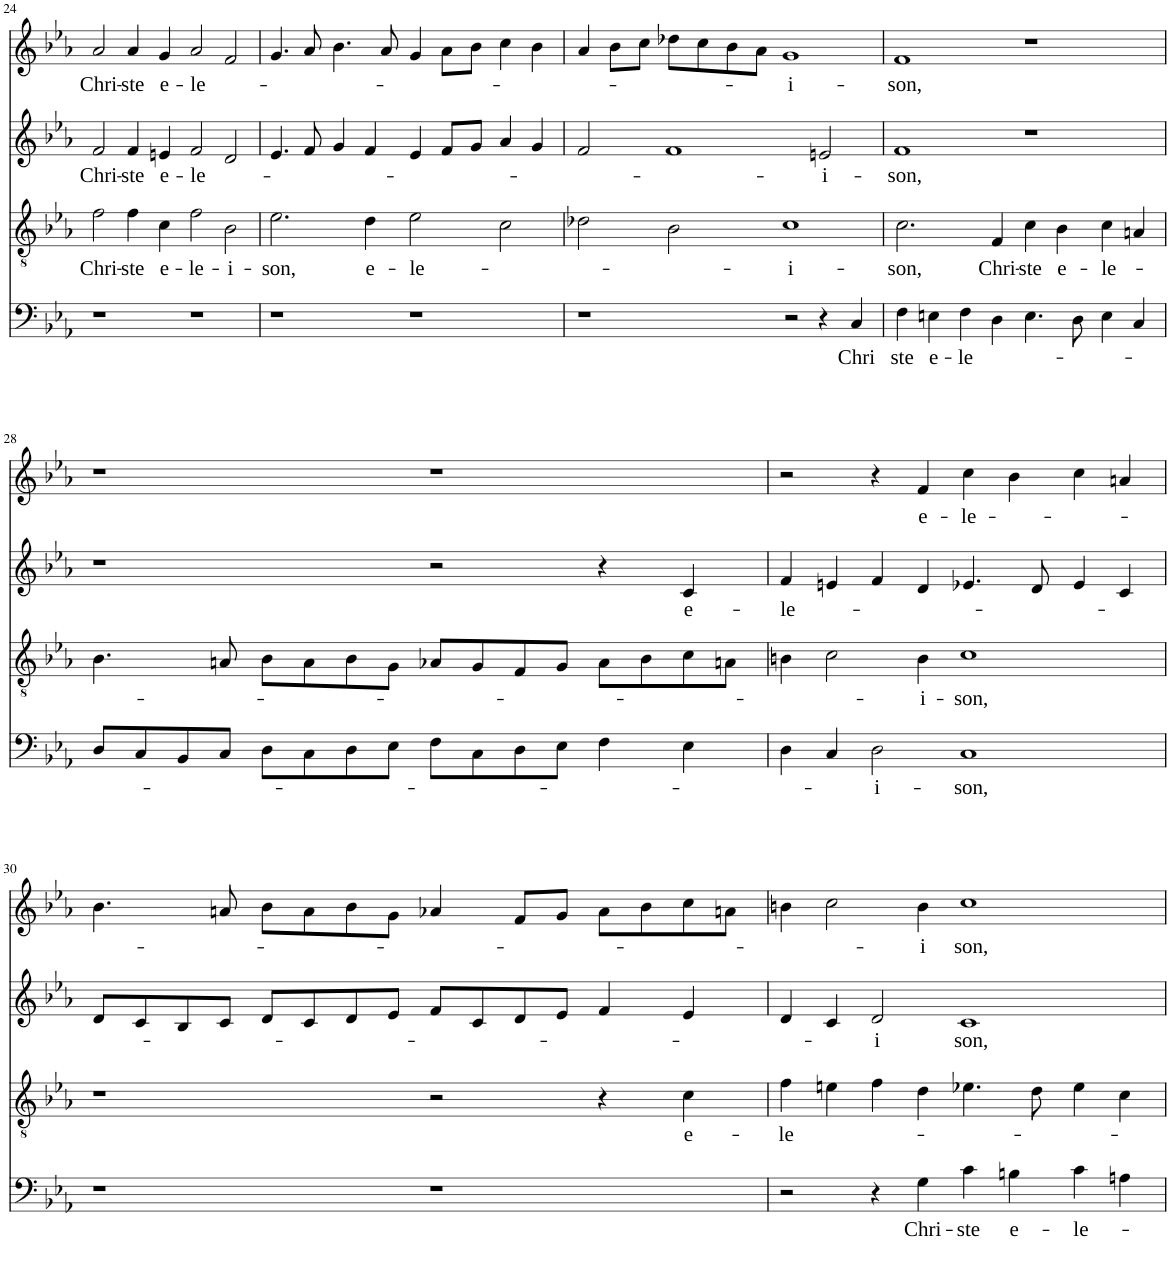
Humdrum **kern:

**kern	**text	**kern	**text	**kern	**text	**kern	**text
*part4	*part4	*part3	*part3	*part2	*part2	*part1	*part1
*staff4	*staff4	*staff3	*staff3	*staff2	*staff2	*staff1	*staff1
*I"B	*	*I"T	*	*I"A	*	*I"S	*
!!LO:PB:g=z
*clefF4	*	*clefGv2	*	*clefG2	*	*clefG2	*
*k[b-e-a-]	*	*k[b-e-a-]	*	*k[b-e-a-]	*	*k[b-e-a-]	*
*M4/2	*	*M4/2	*	*M4/2	*	*M4/2	*
=24	=24	=24	=24	=24	=24	=24	=24
!	!	!	!LO:LY:b	!	!LO:LY:b	!	!LO:LY:b
1r	.	2f\	Chri-	2f/	Chri-	2a-/	Chri-
!	!	!	!LO:LY:b	!	!LO:LY:b	!	!LO:LY:b
.	.	4f\	ste	4f/	-ste	4a-/	-ste
!	!	!	!LO:LY:b	!	!LO:LY:b	!	!LO:LY:b
.	.	4c\	e-	4en/	e-	4g/	e-
!	!	!	!LO:LY:b	!	!LO:LY:b	!	!LO:LY:b
1r	.	2f\	le-	2f/	le-	2a-/	le-
!	!	!	!LO:LY:b	!	!	!	!
.	.	2B-\	-i-	2d/	.	2f/	.
=25	=25	=25	=25	=25	=25	=25	=25
!	!	!	!LO:LY:b	!	!	!	!
1r	.	2.e-\	son,	4.e-/	.	4.g/	.
.	.	.	.	8f/	.	8a-/	.
.	.	.	.	4g/	.	4.b-\	.
!	!	!	!LO:LY:b	!	!	!	!
.	.	4d\	e-	4f/	.	.	.
.	.	.	.	.	.	8a-/	.
!	!	!	!LO:LY:b	!	!	!	!
1r	.	2e-\	le-	4e-/	.	4g/	.
.	.	.	.	8f/L	.	8a-\L	.
.	.	.	.	8g/J	.	8b-\J	.
.	.	2c\	.	4a-/	.	4cc\	.
.	.	.	.	4g/	.	4b-\	.
=26	=26	=26	=26	=26	=26	=26	=26
1r	.	2d-X\	.	2f/	.	4a-/	.
.	.	.	.	.	.	8b-\L	.
.	.	.	.	.	.	8cc\J	.
.	.	2B-\	.	1f	.	8dd-X\L	.
.	.	.	.	.	.	8cc\	.
.	.	.	.	.	.	8b-\	.
.	.	.	.	.	.	8a-\J	.
!	!	!	!LO:LY:b	!	!	!	!LO:LY:b
2r	.	1c	-i-	.	.	1g	-i-
!	!	!	!	!	!LO:LY:b	!	!
4r	.	.	.	2en/	-i-	.	.
!	!LO:LY:b	!	!	!	!	!	!
4C/	Chri	.	.	.	.	.	.
=27	=27	=27	=27	=27	=27	=27	=27
!	!LO:LY:b	!	!LO:LY:b	!	!LO:LY:b	!	!LO:LY:b
4F\	-ste	2.c\	son,	1f	son,	1f	son,
!	!LO:LY:b	!	!	!	!	!	!
4En\	e-	.	.	.	.	.	.
!	!LO:LY:b	!	!	!	!	!	!
4F\	le	.	.	.	.	.	.
!	!	!	!LO:LY:b	!	!	!	!
4D\	.	4F/	Chri-	.	.	.	.
!	!	!	!LO:LY:b	!	!	!	!
4.E\	.	4c\	ste	1r	.	1r	.
!	!	!	!LO:LY:b	!	!	!	!
.	.	4B-\	e-	.	.	.	.
8D\	.	.	.	.	.	.	.
!	!	!	!LO:LY:b	!	!	!	!
4E\	.	4c\	le-	.	.	.	.
4C/	.	4An/	.	.	.	.	.
!!LO:LB:g=z
=28	=28	=28	=28	=28	=28	=28	=28
8D/L	.	4.B-\	.	1r	.	1r	.
8C/	.	.	.	.	.	.	.
8BB-/	.	.	.	.	.	.	.
8C/J	.	8An/	.	.	.	.	.
8D\L	.	8B-\L	.	.	.	.	.
8C\	.	8A\	.	.	.	.	.
8D\	.	8B-\	.	.	.	.	.
8E-\J	.	8G\J	.	.	.	.	.
8F\L	.	8A-X/L	.	2r	.	1r	.
8C\	.	8G/	.	.	.	.	.
8D\	.	8F/	.	.	.	.	.
8E-\J	.	8G/J	.	.	.	.	.
4F\	.	8A-\L	.	4r	.	.	.
.	.	8B-\	.	.	.	.	.
!	!	!	!	!	!LO:LY:b	!	!
4E-\	.	8c\	.	4c/	e-	.	.
.	.	8An\J	.	.	.	.	.
=29	=29	=29	=29	=29	=29	=29	=29
!	!	!	!	!	!LO:LY:b	!	!
4D\	.	4Bn\	.	4f/	le-	2r	.
4C/	.	2c\	.	4en/	.	.	.
!	!LO:LY:b	!	!	!	!	!	!
2D\	-i-	.	.	4f/	.	4r	.
!	!	!	!LO:LY:b	!	!	!	!LO:LY:b
.	.	4B\	-i-	4d/	.	4f/	e-
!	!LO:LY:b	!	!LO:LY:b	!	!	!	!LO:LY:b
1C	son,	1c	son,	4.e-X/	.	4cc\	le-
.	.	.	.	.	.	4b-\	.
.	.	.	.	8d/	.	.	.
.	.	.	.	4e-/	.	4cc\	.
.	.	.	.	4c/	.	4an/	.
!!LO:LB:g=z
=30	=30	=30	=30	=30	=30	=30	=30
1r	.	1r	.	8d/L	.	4.b-\	.
.	.	.	.	8c/	.	.	.
.	.	.	.	8B-/	.	.	.
.	.	.	.	8c/J	.	8an/	.
.	.	.	.	8d/L	.	8b-\L	.
.	.	.	.	8c/	.	8a\	.
.	.	.	.	8d/	.	8b-\	.
.	.	.	.	8e-/J	.	8g\J	.
1r	.	2r	.	8f/L	.	4a-X/	.
.	.	.	.	8c/	.	.	.
.	.	.	.	8d/	.	8f/L	.
.	.	.	.	8e-/J	.	8g/J	.
.	.	4r	.	4f/	.	8a-\L	.
.	.	.	.	.	.	8b-\	.
!	!	!	!LO:LY:b	!	!	!	!
.	.	4c\	e-	4e-/	.	8cc\	.
.	.	.	.	.	.	8an\J	.
=31	=31	=31	=31	=31	=31	=31	=31
!	!	!	!LO:LY:b	!	!	!	!
2r	.	4f\	le	4d/	.	4bn\	.
.	.	4en\	.	4c/	.	2cc\	.
!	!	!	!	!	!LO:LY:b	!	!
4r	.	4f\	.	2d/	-i	.	.
!	!LO:LY:b	!	!	!	!	!	!LO:LY:b
4G\	Chri-	4d\	.	.	.	4b\	-i
!	!LO:LY:b	!	!	!	!LO:LY:b	!	!LO:LY:b
4c\	-ste	4.e-X\	.	1c	son,	1cc	son,
!	!LO:LY:b	!	!	!	!	!	!
4Bn\	e-	.	.	.	.	.	.
.	.	8d\	.	.	.	.	.
!	!LO:LY:b	!	!	!	!	!	!
4c\	le-	4e-\	.	.	.	.	.
4An\	.	4c\	.	.	.	.	.
=	=	=	=	=	=	=	=
*-	*-	*-	*-	*-	*-	*-	*-
